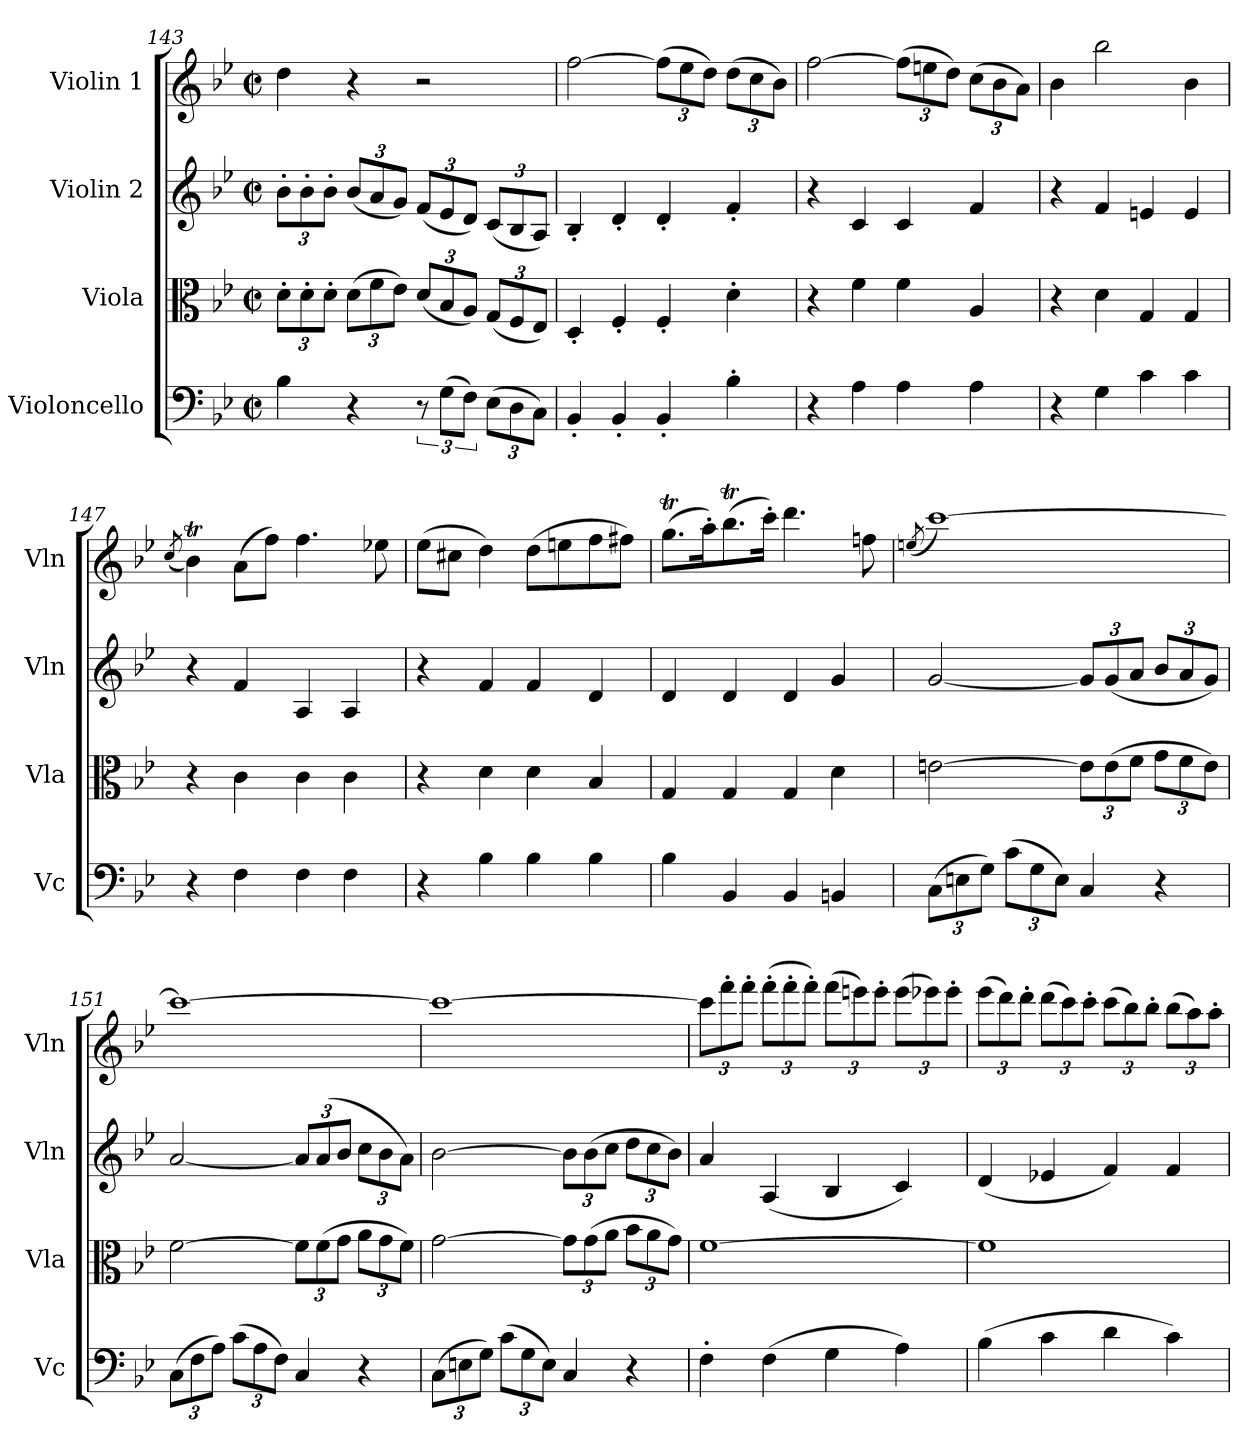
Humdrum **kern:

**kern	**kern	**kern	**kern
*part4	*part3	*part2	*part1
*staff4	*staff3	*staff2	*staff1
*I"Violoncello	*I"Viola	*I"Violin 2	*I"Violin 1
*I'Vc	*I'Vla	*I'Vln	*I'Vln
*clefF4	*clefC3	*clefG2	*clefG2
*k[b-e-]	*k[b-e-]	*k[b-e-]	*k[b-e-]
*M2/2	*M2/2	*M2/2	*M2/2
*met(c|)	*met(c|)	*met(c|)	*met(c|)
*	*Xbrackettup	*Xbrackettup	*
=143	=143	=143	=143
4B-\	12d'\L	12b-'\L	4dd\
.	12d'\	12b-'\	.
.	12d'\J	12b-'\J	.
4r	(>12d\L	(<12b-/L	4r
.	12f\	12a/	.
.	12e-\J)	12g/J)	.
12r	(<12d/L	(<12f/L	2r
(>12G\L	12B-/	12e-/	.
12F\J)	12A/J)	12d/J)	.
*Xbrackettup	*	*	*
(>12E-\L	(<12G/L	(<12c/L	.
12D\	12F/	12B-/	.
12C\J)	12E-/J)	12A/J)	.
=144	=144	=144	=144
4BB-'/	4D'/	4B-'/	[2ff\
4BB-'/	4F'/	4d'/	.
*	*	*	*Xbrackettup
4BB-'/	4F'/	4d'/	(>12ff\L]
.	.	.	12ee-\
.	.	.	12dd\J)
4B-'\	4d'\	4f'/	(>12dd\L
.	.	.	12cc\
.	.	.	12b-\J)
!!LO:LB:g=z
=145	=145	=145	=145
4r	4r	4r	[2ff\
4A\	4f\	4c/	.
4A\	4f\	4c/	(>12ff\L]
.	.	.	12een\
.	.	.	12dd\J)
4A\	4A/	4f/	(>12cc\L
.	.	.	12b-\
.	.	.	12a\J)
=146	=146	=146	=146
4r	4r	4r	4b-\
4G\	4d\	4f/	2bb-\
4c\	4G/	4en/	.
4c\	4G/	4e/	4b-\
=147	=147	=147	=147
.	.	.	(<8qcc/
4r	4r	4r	4b-T\)
4F\	4c\	4f/	(>8a\L
.	.	.	8ff\J)
4F\	4c\	4A/	4.ff\
4F\	4c\	4A/	.
.	.	.	8ee-X\
!!LO:LB:g=z
=148	=148	=148	=148
4r	4r	4r	(>8ee-\L
.	.	.	8cc#X\J
4B-\	4d\	4f/	4dd\)
4B-\	4d\	4f/	(>8dd\L
.	.	.	8een\
4B-\	4B-/	4d/	8ff\
.	.	.	8ff#X\J)
=149	=149	=149	=149
4B-\	4G/	4d/	(>8.ggT\L
.	.	.	16aa'\K)
4BB-/	4G/	4d/	(>8.bb-T\
.	.	.	16ccc'\Jk)
4BB-/	4G/	4d/	4.ddd\
4BBn/	4d\	4g/	.
.	.	.	8ffn\
=150	=150	=150	=150
.	.	.	(<8qeen/
(>12C\L	[2en\	[2g/	[1ccc)
12En\	.	.	.
12G\J)	.	.	.
(>12c\L	.	.	.
12G\	.	.	.
12E\J)	.	.	.
4C/	12e\L]	12g/L]	.
.	(>12e\	(<12g/	.
.	12f\J	12a/J	.
4r	12g\L	12b-/L	.
.	12f\	12a/	.
.	12e\J)	12g/J)	.
!!LO:PB:g=z
=151	=151	=151	=151
(>12C\L	[2f\	[2a/	1ccc_
12F\	.	.	.
12A\J)	.	.	.
(>12c\L	.	.	.
12A\	.	.	.
12F\J)	.	.	.
4C/	12f\L]	12a/L]	.
.	(>12f\	(>12a/	.
.	12g\J	12b-/J	.
4r	12a\L	12cc\L	.
.	12g\	12b-\	.
.	12f\J)	12a\J)	.
=152	=152	=152	=152
(>12C\L	[2g\	[2b-\	1ccc_
12En\	.	.	.
12G\J)	.	.	.
(>12c\L	.	.	.
12G\	.	.	.
12E\J)	.	.	.
4C/	12g\L]	12b-\L]	.
.	(>12g\	(>12b-\	.
.	12a\J	12cc\J	.
4r	12b-\L	12dd\L	.
.	12a\	12cc\	.
.	12g\J)	12b-\J)	.
=153	=153	=153	=153
4F'\	[1f	4a/	12ccc\L]
.	.	.	12fff'\
.	.	.	12fff'\J
(>4F\	.	(<4A/	(>12fff'\L
.	.	.	12fff'\
.	.	.	12fff'\J)
4G\	.	4B-/	(>12fff\L
.	.	.	12eeen\)
.	.	.	12eee'\J
4A\)	.	4c/)	(>12eee\L
.	.	.	12eee-X\)
.	.	.	12eee-'\J
!!LO:LB:g=z
=154	=154	=154	=154
(>4B-\	1f]	(<4d/	(>12eee-\L
.	.	.	12ddd\)
.	.	.	12ddd'\J
4c\	.	4e-X/	(>12ddd\L
.	.	.	12ccc\)
.	.	.	12ccc'\J
4d\	.	4f/)	(>12ccc\L
.	.	.	12bb-\)
.	.	.	12bb-'\J
4c\)	.	4f/	(>12bb-\L
.	.	.	12aa\)
.	.	.	12aa'\J
=	=	=	=
*-	*-	*-	*-
